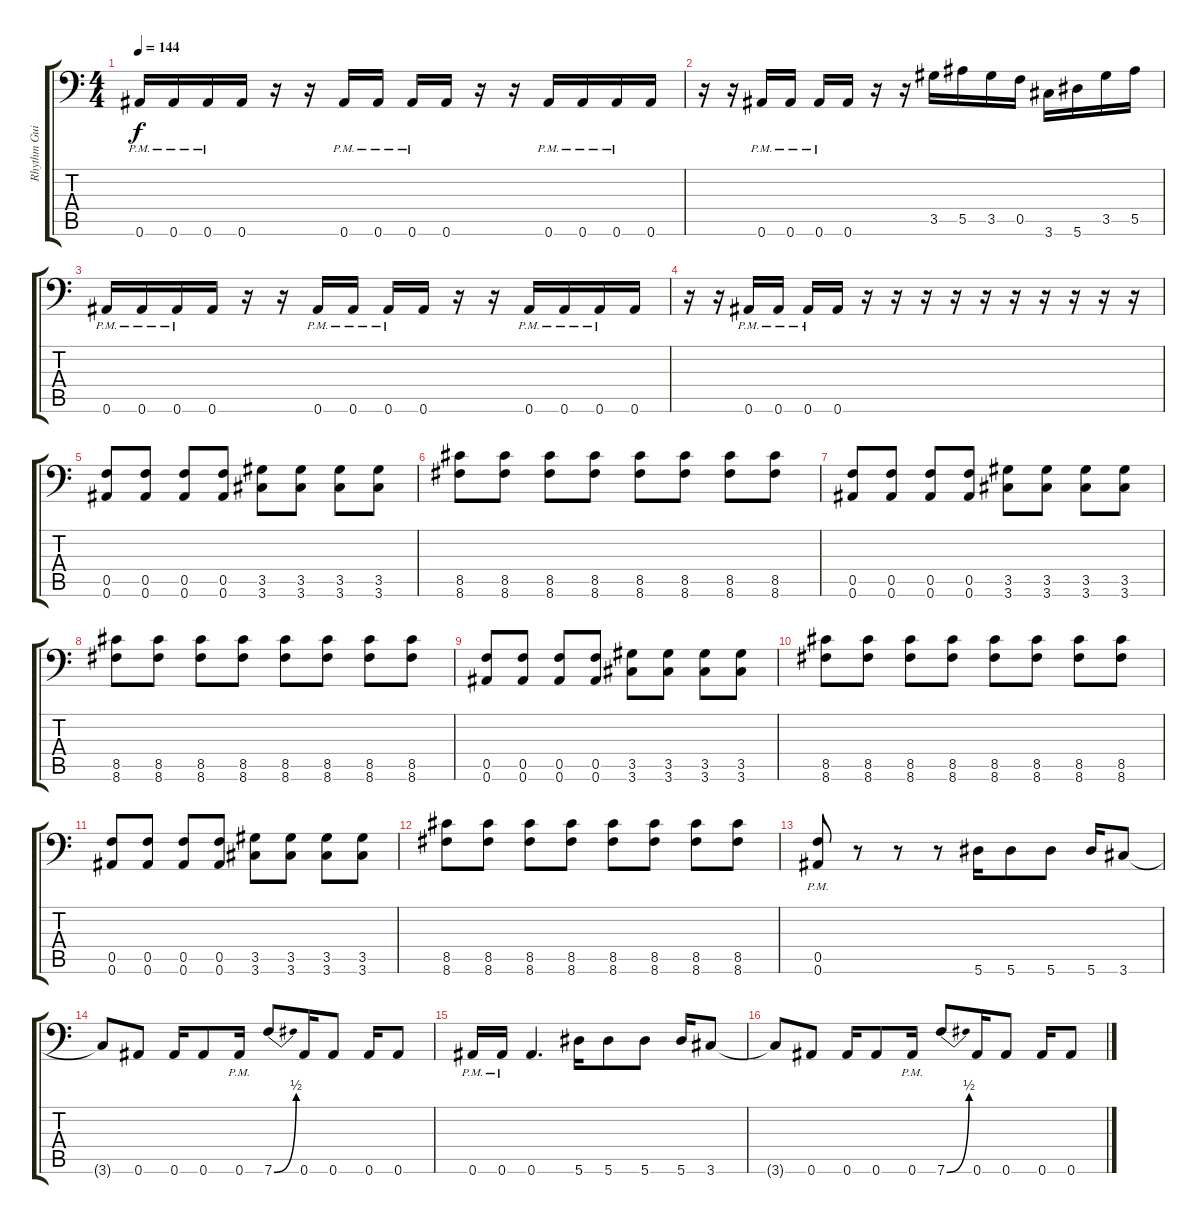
\track ("Rhythm Guitar 2" "Rhythm Gui") {instrument distortionguitar}
\staff {score tabs}
\tuning (C4 G3 Eb3 Bb2 F2 Bb1) {hide}
\ts (4 4)
\tempo 144
\clef f4
\ks c
0.6{pm}.16{dy f} 0.6{pm}.16 0.6{pm}.16 0.6.16 r.16 r.16 0.6{pm}.16 0.6{pm}.16 0.6{pm}.16 0.6.16 r.16 r.16 0.6{pm}.16 0.6{pm}.16 0.6{pm}.16 0.6.16 |
r.16 r.16 0.6{pm}.16 0.6{pm}.16 0.6{pm}.16 0.6.16 r.16 r.16 3.5.16 5.5.16 3.5.16 0.5.16 3.6.16 5.6.16 3.5.16 5.5.16 |
0.6{pm}.16 0.6{pm}.16 0.6{pm}.16 0.6.16 r.16 r.16 0.6{pm}.16 0.6{pm}.16 0.6{pm}.16 0.6.16 r.16 r.16 0.6{pm}.16 0.6{pm}.16 0.6{pm}.16 0.6.16 |
r.16 r.16 0.6{pm}.16 0.6{pm}.16 0.6{pm}.16 0.6.16 r.16 r.16 r.16 r.16 r.16 r.16 r.16 r.16 r.16 r.16 |
(0.5 0.6).8 (0.5 0.6).8 (0.5 0.6).8 (0.5 0.6).8 (3.5 3.6).8 (3.5 3.6).8 (3.5 3.6).8 (3.5 3.6).8 |
(8.5 8.6).8 (8.5 8.6).8 (8.5 8.6).8 (8.5 8.6).8 (8.5 8.6).8 (8.5 8.6).8 (8.5 8.6).8 (8.5 8.6).8 |
(0.5 0.6).8 (0.5 0.6).8 (0.5 0.6).8 (0.5 0.6).8 (3.5 3.6).8 (3.5 3.6).8 (3.5 3.6).8 (3.5 3.6).8 |
(8.5 8.6).8 (8.5 8.6).8 (8.5 8.6).8 (8.5 8.6).8 (8.5 8.6).8 (8.5 8.6).8 (8.5 8.6).8 (8.5 8.6).8 |
(0.5 0.6).8 (0.5 0.6).8 (0.5 0.6).8 (0.5 0.6).8 (3.5 3.6).8 (3.5 3.6).8 (3.5 3.6).8 (3.5 3.6).8 |
(8.5 8.6).8 (8.5 8.6).8 (8.5 8.6).8 (8.5 8.6).8 (8.5 8.6).8 (8.5 8.6).8 (8.5 8.6).8 (8.5 8.6).8 |
(0.5 0.6).8 (0.5 0.6).8 (0.5 0.6).8 (0.5 0.6).8 (3.5 3.6).8 (3.5 3.6).8 (3.5 3.6).8 (3.5 3.6).8 |
(8.5 8.6).8 (8.5 8.6).8 (8.5 8.6).8 (8.5 8.6).8 (8.5 8.6).8 (8.5 8.6).8 (8.5 8.6).8 (8.5 8.6).8 |
(0.5{pm} 0.6{pm}).8 r.8 r.8 r.8 5.6.16 5.6.8 5.6.8 5.6.16 3.6.8 |
3.6{t}.8 0.6.8 0.6.16 0.6.8 0.6{pm}.16 7.6{be (bend 0 0 60 2)}.8 0.6.16 0.6.8 0.6.16 0.6.8 |
0.6{pm}.16 0.6{pm}.16 0.6.4{d} 5.6.16 5.6.8 5.6.8 5.6.16 3.6.8 |
3.6{t}.8 0.6.8 0.6.16 0.6.8 0.6{pm}.16 7.6{be (bend 0 0 60 2)}.8 0.6.16 0.6.8 0.6.16 0.6.8
